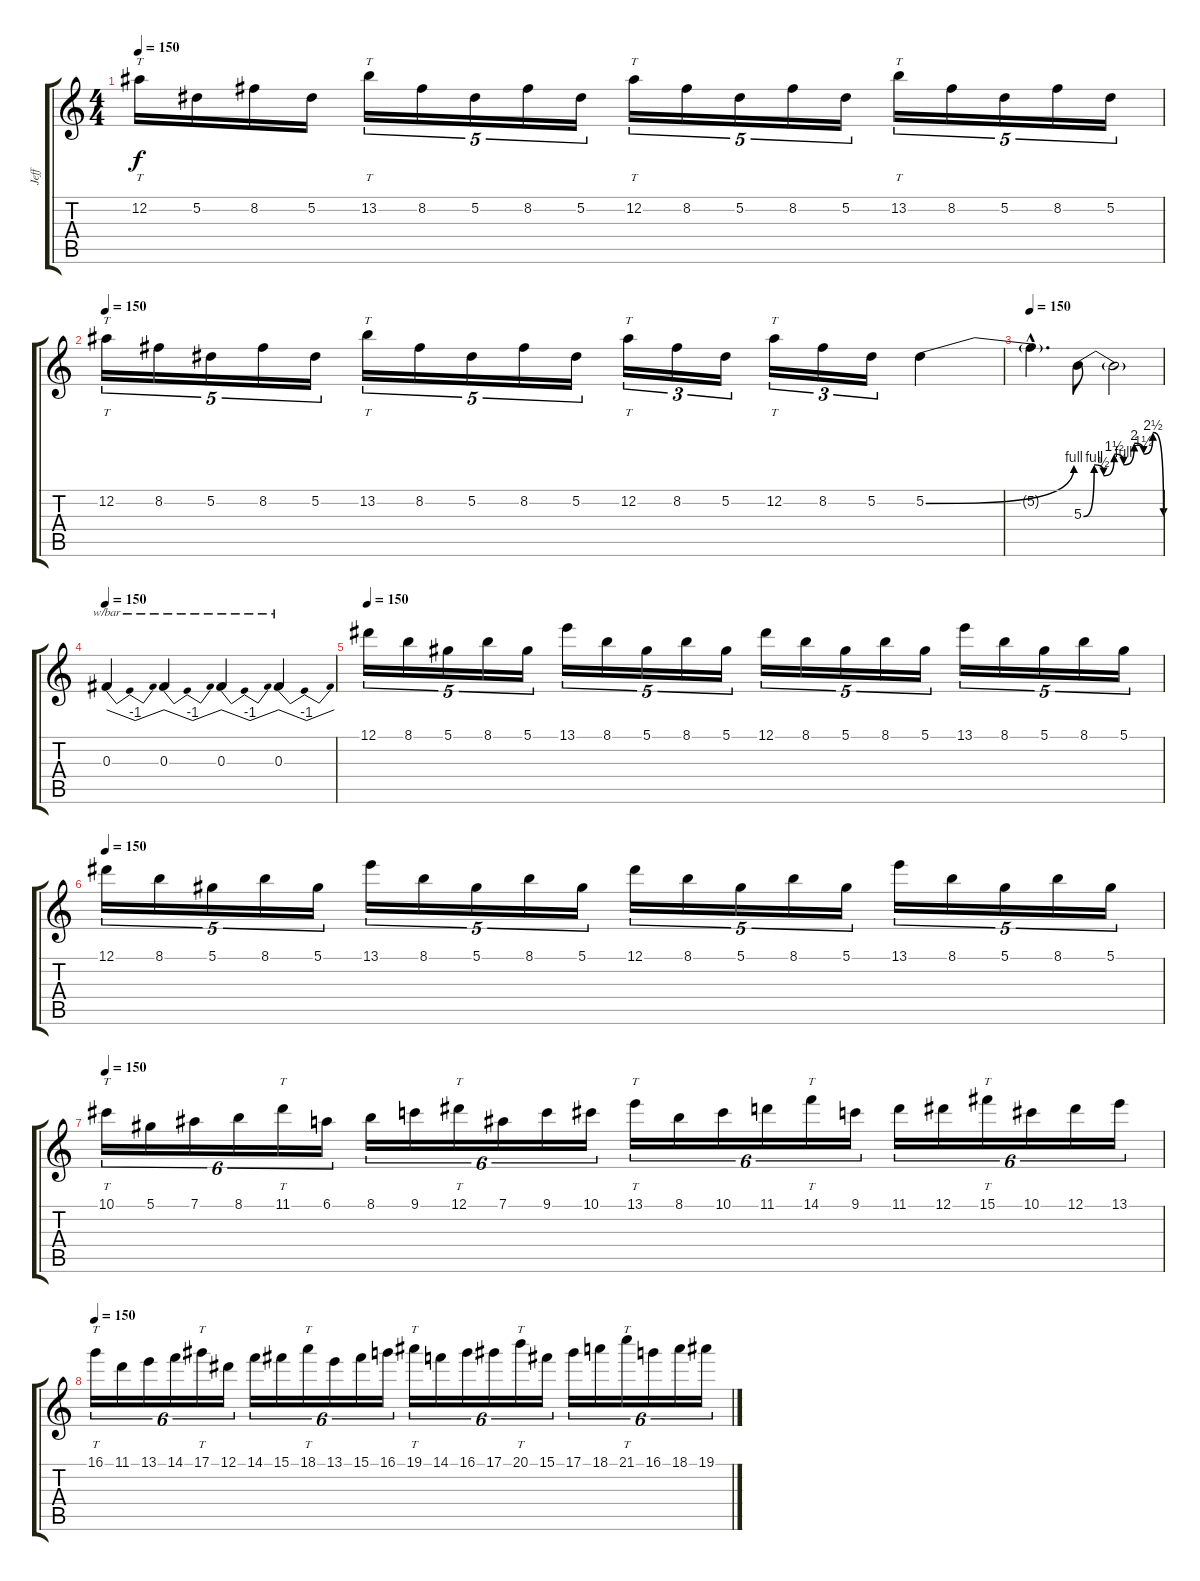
\track ("Jeff" "Jeff") {instrument distortionguitar}
\staff {score tabs}
\tuning (Eb4 Bb3 Gb3 Db3 Ab2 Eb2) {hide}
\ts (4 4)
\tempo 150
\clef g2
\ks c
12.2.16{tt dy f} 5.2.16 8.2.16 5.2.16 13.2.16{tt tu (5 4)} 8.2.16{tu (5 4)} 5.2.16{tu (5 4)} 8.2.16{tu (5 4)} 5.2.16{tu (5 4)} 12.2.16{tt tu (5 4)} 8.2.16{tu (5 4)} 5.2.16{tu (5 4)} 8.2.16{tu (5 4)} 5.2.16{tu (5 4)} 13.2.16{tt tu (5 4)} 8.2.16{tu (5 4)} 5.2.16{tu (5 4)} 8.2.16{tu (5 4)} 5.2.16{tu (5 4)} |
\tempo 150
12.2.16{tt tu (5 4)} 8.2.16{tu (5 4)} 5.2.16{tu (5 4)} 8.2.16{tu (5 4)} 5.2.16{tu (5 4)} 13.2.16{tt tu (5 4)} 8.2.16{tu (5 4)} 5.2.16{tu (5 4)} 8.2.16{tu (5 4)} 5.2.16{tu (5 4)} 12.2.16{tt tu (3 2)} 8.2.16{tu (3 2)} 5.2.16{tu (3 2)} 12.2.16{tt tu (3 2)} 8.2.16{tu (3 2)} 5.2.16{tu (3 2)} 5.2{be (bend 0 0 60 4)}.4 |
\tempo 150
5.2{hac t}.4{d} 5.3{be (custom 0 0 8 4 15 2 23 6 30 4 38 8 45 6 52 10 60 0)}.8 5.3{t}.2 |
\tempo 150
0.3.4{tbe (dip default 0 0 30 -4 60 0)} 0.3.4{tbe (dip default 0 0 30 -4 60 0)} 0.3.4{tbe (dip default 0 0 30 -4 60 0)} 0.3.4{tbe (dip default 0 0 30 -4 60 0)} |
\tempo 150
12.1.16{tu (5 4)} 8.1.16{tu (5 4)} 5.1.16{tu (5 4)} 8.1.16{tu (5 4)} 5.1.16{tu (5 4)} 13.1.16{tu (5 4)} 8.1.16{tu (5 4)} 5.1.16{tu (5 4)} 8.1.16{tu (5 4)} 5.1.16{tu (5 4)} 12.1.16{tu (5 4)} 8.1.16{tu (5 4)} 5.1.16{tu (5 4)} 8.1.16{tu (5 4)} 5.1.16{tu (5 4)} 13.1.16{tu (5 4)} 8.1.16{tu (5 4)} 5.1.16{tu (5 4)} 8.1.16{tu (5 4)} 5.1.16{tu (5 4)} |
\tempo 150
12.1.16{tu (5 4)} 8.1.16{tu (5 4)} 5.1.16{tu (5 4)} 8.1.16{tu (5 4)} 5.1.16{tu (5 4)} 13.1.16{tu (5 4)} 8.1.16{tu (5 4)} 5.1.16{tu (5 4)} 8.1.16{tu (5 4)} 5.1.16{tu (5 4)} 12.1.16{tu (5 4)} 8.1.16{tu (5 4)} 5.1.16{tu (5 4)} 8.1.16{tu (5 4)} 5.1.16{tu (5 4)} 13.1.16{tu (5 4)} 8.1.16{tu (5 4)} 5.1.16{tu (5 4)} 8.1.16{tu (5 4)} 5.1.16{tu (5 4)} |
\tempo 150
10.1.16{tt tu (6 4)} 5.1.16{tu (6 4)} 7.1.16{tu (6 4)} 8.1.16{tu (6 4)} 11.1.16{tt tu (6 4)} 6.1.16{tu (6 4)} 8.1.16{tu (6 4)} 9.1.16{tu (6 4)} 12.1.16{tt tu (6 4)} 7.1.16{tu (6 4)} 9.1.16{tu (6 4)} 10.1.16{tu (6 4)} 13.1.16{tt tu (6 4)} 8.1.16{tu (6 4)} 10.1.16{tu (6 4)} 11.1.16{tu (6 4)} 14.1.16{tt tu (6 4)} 9.1.16{tu (6 4)} 11.1.16{tu (6 4)} 12.1.16{tu (6 4)} 15.1.16{tt tu (6 4)} 10.1.16{tu (6 4)} 12.1.16{tu (6 4)} 13.1.16{tu (6 4)} |
\tempo 150
16.1.16{tt tu (6 4)} 11.1.16{tu (6 4)} 13.1.16{tu (6 4)} 14.1.16{tu (6 4)} 17.1.16{tt tu (6 4)} 12.1.16{tu (6 4)} 14.1.16{tu (6 4)} 15.1.16{tu (6 4)} 18.1.16{tt tu (6 4)} 13.1.16{tu (6 4)} 15.1.16{tu (6 4)} 16.1.16{tu (6 4)} 19.1.16{tt tu (6 4)} 14.1.16{tu (6 4)} 16.1.16{tu (6 4)} 17.1.16{tu (6 4)} 20.1.16{tt tu (6 4)} 15.1.16{tu (6 4)} 17.1.16{tu (6 4)} 18.1.16{tu (6 4)} 21.1.16{tt tu (6 4)} 16.1.16{tu (6 4)} 18.1.16{tu (6 4)} 19.1.16{tu (6 4)}
